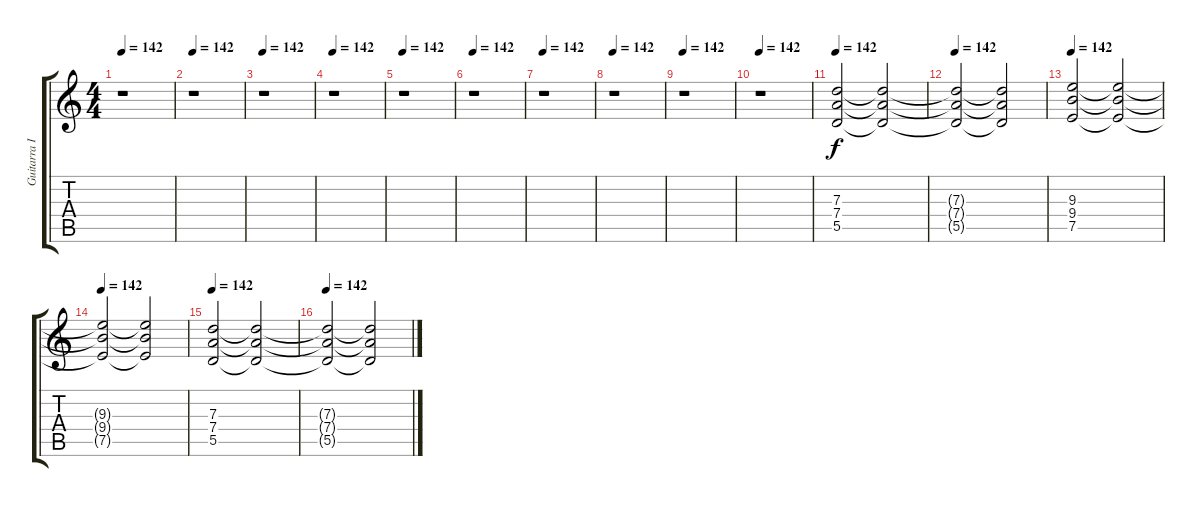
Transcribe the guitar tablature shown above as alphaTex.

\track ("Guitarra I" "Guitarra I") {instrument overdrivenguitar}
\staff {score tabs}
\tuning (E4 B3 G3 D3 A2 E2) {hide}
\ts (4 4)
\tempo 142
\clef g2
\ks c
r.1{dy f} |
\tempo 142
r.1 |
\tempo 142
r.1 |
\tempo 142
r.1 |
\tempo 142
r.1 |
\tempo 142
r.1 |
\tempo 142
r.1 |
\tempo 142
r.1 |
\tempo 142
r.1 |
\tempo 142
r.1 |
\tempo 142
(7.3 7.4 5.5).2{volume 16} (7.3{t} 7.4{t} 5.5{t}).2 |
\tempo 142
(7.3{t} 7.4{t} 5.5{t}).2 (7.3{t} 7.4{t} 5.5{t}).2 |
\tempo 142
(9.3 9.4 7.5).2 (9.3{t} 9.4{t} 7.5{t}).2 |
\tempo 142
(9.3{t} 9.4{t} 7.5{t}).2 (9.3{t} 9.4{t} 7.5{t}).2 |
\tempo 142
(7.3 7.4 5.5).2 (7.3{t} 7.4{t} 5.5{t}).2 |
\tempo 142
(7.3{t} 7.4{t} 5.5{t}).2 (7.3{t} 7.4{t} 5.5{t}).2
